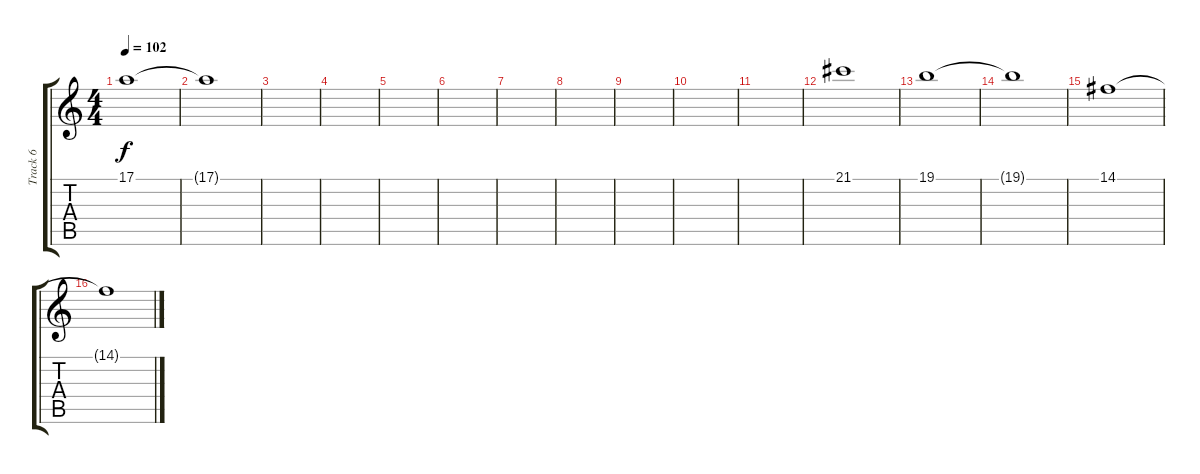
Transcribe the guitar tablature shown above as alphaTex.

\track ("Track 6" "Track 6") {instrument pad2warm}
\staff {score tabs}
\tuning (E4 B3 G3 D3 A2 E2) {hide}
\ts (4 4)
\tempo 102
\clef g2
\ks c
17.1.1{dy f} |
17.1{t}.1 |
|
|
|
|
|
|
|
|
|
21.1.1 |
19.1.1 |
19.1{t}.1 |
14.1.1 |
14.1{t}.1
